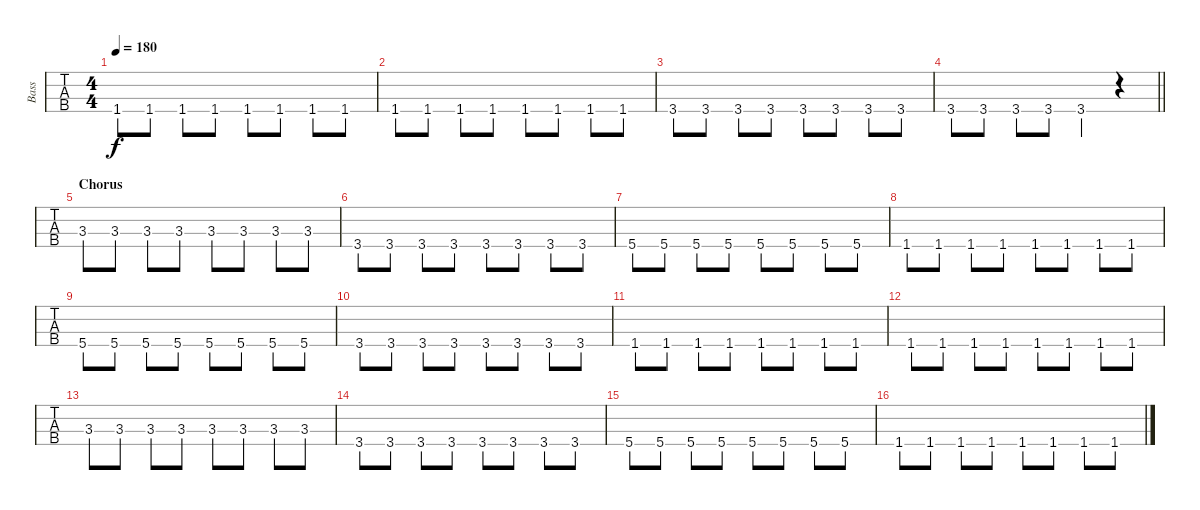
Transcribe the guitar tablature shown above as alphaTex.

\track ("Bass" "Bass") {instrument electricbassfinger}
\staff {tabs}
\tuning (G2 D2 A1 E1) {hide}
\ts (4 4)
\tempo 180
\clef f4
\ks c
1.4.8{dy f} 1.4.8 1.4.8 1.4.8 1.4.8 1.4.8 1.4.8 1.4.8 |
1.4.8 1.4.8 1.4.8 1.4.8 1.4.8 1.4.8 1.4.8 1.4.8 |
3.4.8 3.4.8 3.4.8 3.4.8 3.4.8 3.4.8 3.4.8 3.4.8 |
\barLineRight lightlight
3.4.8 3.4.8 3.4.8 3.4.8 3.4.4 r.4 |
\section ("" "Chorus")
3.3.8 3.3.8 3.3.8 3.3.8 3.3.8 3.3.8 3.3.8 3.3.8 |
3.4.8 3.4.8 3.4.8 3.4.8 3.4.8 3.4.8 3.4.8 3.4.8 |
5.4.8 5.4.8 5.4.8 5.4.8 5.4.8 5.4.8 5.4.8 5.4.8 |
1.4.8 1.4.8 1.4.8 1.4.8 1.4.8 1.4.8 1.4.8 1.4.8 |
5.4.8 5.4.8 5.4.8 5.4.8 5.4.8 5.4.8 5.4.8 5.4.8 |
3.4.8 3.4.8 3.4.8 3.4.8 3.4.8 3.4.8 3.4.8 3.4.8 |
1.4.8 1.4.8 1.4.8 1.4.8 1.4.8 1.4.8 1.4.8 1.4.8 |
1.4.8 1.4.8 1.4.8 1.4.8 1.4.8 1.4.8 1.4.8 1.4.8 |
3.3.8 3.3.8 3.3.8 3.3.8 3.3.8 3.3.8 3.3.8 3.3.8 |
3.4.8 3.4.8 3.4.8 3.4.8 3.4.8 3.4.8 3.4.8 3.4.8 |
5.4.8 5.4.8 5.4.8 5.4.8 5.4.8 5.4.8 5.4.8 5.4.8 |
1.4.8 1.4.8 1.4.8 1.4.8 1.4.8 1.4.8 1.4.8 1.4.8
